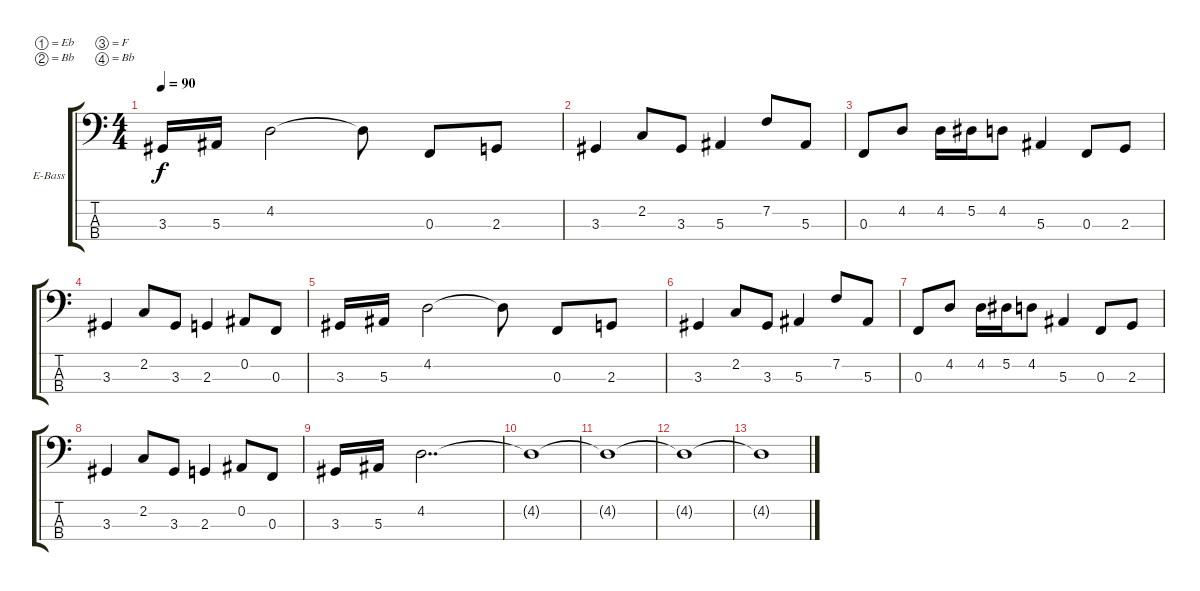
\defaultSystemsLayout 4
\bracketExtendMode groupsimilarinstruments
\firstSystemTrackNameOrientation horizontal
\otherSystemsTrackNameOrientation horizontal
\track ("Electric Bass" "E-Bass") {instrument electricbassfinger}
\staff {score tabs}
\tuning (Eb2 Bb1 F1 Bb0)
\ts (4 4)
\tempo 90
\clef f4
\ks c
3.3.16{dy f} 5.3.16 4.2.2 4.2{t}.8 0.3.8 2.3.8 |
3.3.4 2.2.8 3.3.8 5.3.4 7.2.8 5.3.8 |
0.3.8 4.2.8 4.2.16 5.2.16 4.2.8 5.3.4 0.3.8 2.3.8 |
3.3.4 2.2.8 3.3.8 2.3.4 0.2.8 0.3.8 |
3.3.16 5.3.16 4.2.2 4.2{t}.8 0.3.8 2.3.8 |
3.3.4 2.2.8 3.3.8 5.3.4 7.2.8 5.3.8 |
0.3.8 4.2.8 4.2.16 5.2.16 4.2.8 5.3.4 0.3.8 2.3.8 |
3.3.4 2.2.8 3.3.8 2.3.4 0.2.8 0.3.8 |
3.3.16 5.3.16 4.2.2{dd} |
4.2{t}.1 |
4.2{t}.1 |
4.2{t}.1 |
4.2{t}.1
